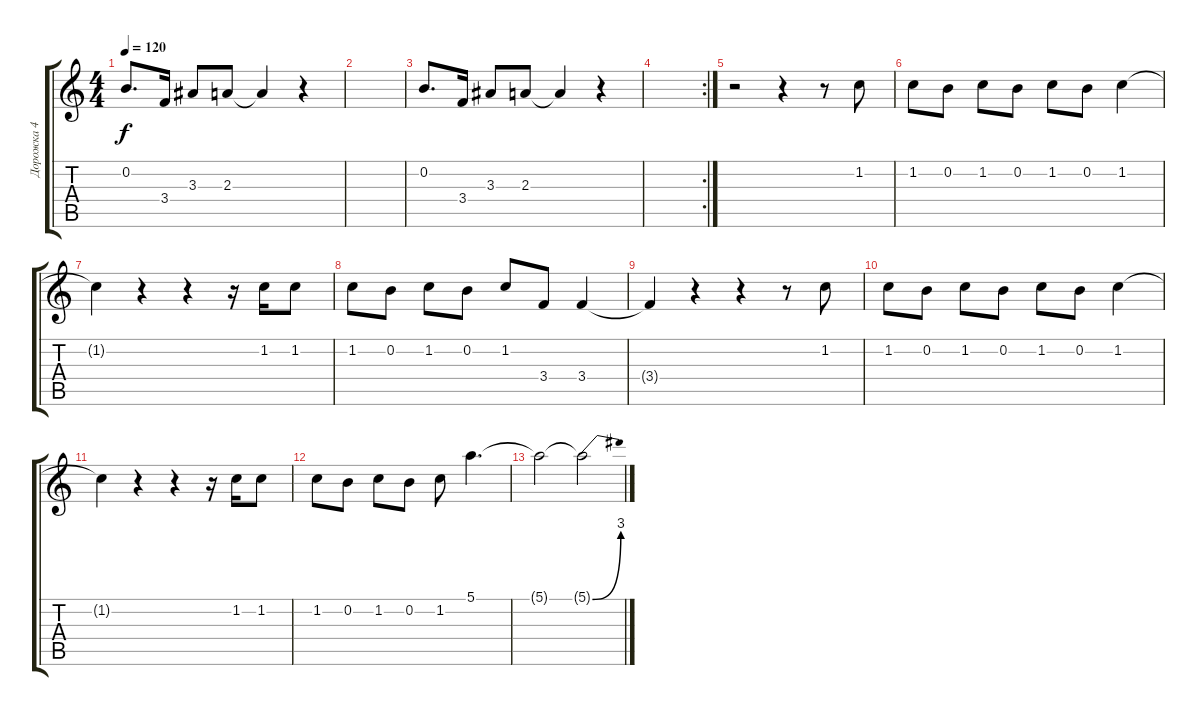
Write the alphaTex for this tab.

\track ("Дорожка 4" "Дорожка 4") {instrument overdrivenguitar}
\staff {score tabs}
\tuning (E4 B3 G3 D3 A2 E2) {hide}
\ts (4 4)
\tempo 120
\clef g2
\ks c
0.2.8{d dy f} 3.4.16 3.3.8 2.3.8 2.3{t}.4 r.4 |
|
0.2.8{d} 3.4.16 3.3.8 2.3.8 2.3{t}.4 r.4 |
\rc 2
|
r.2 r.4 r.8 1.2.8 |
1.2.8 0.2.8 1.2.8 0.2.8 1.2.8 0.2.8 1.2.4 |
1.2{t}.4 r.4 r.4 r.16 1.2.16 1.2.8 |
1.2.8 0.2.8 1.2.8 0.2.8 1.2.8 3.4.8 3.4.4 |
3.4{t}.4 r.4 r.4 r.8 1.2.8 |
1.2.8 0.2.8 1.2.8 0.2.8 1.2.8 0.2.8 1.2.4 |
1.2{t}.4 r.4 r.4 r.16 1.2.16 1.2.8 |
1.2.8 0.2.8 1.2.8 0.2.8 1.2.8 5.1.4{d} |
5.1{t}.2 5.1{be (bend 0 0 60 12) t}.2
